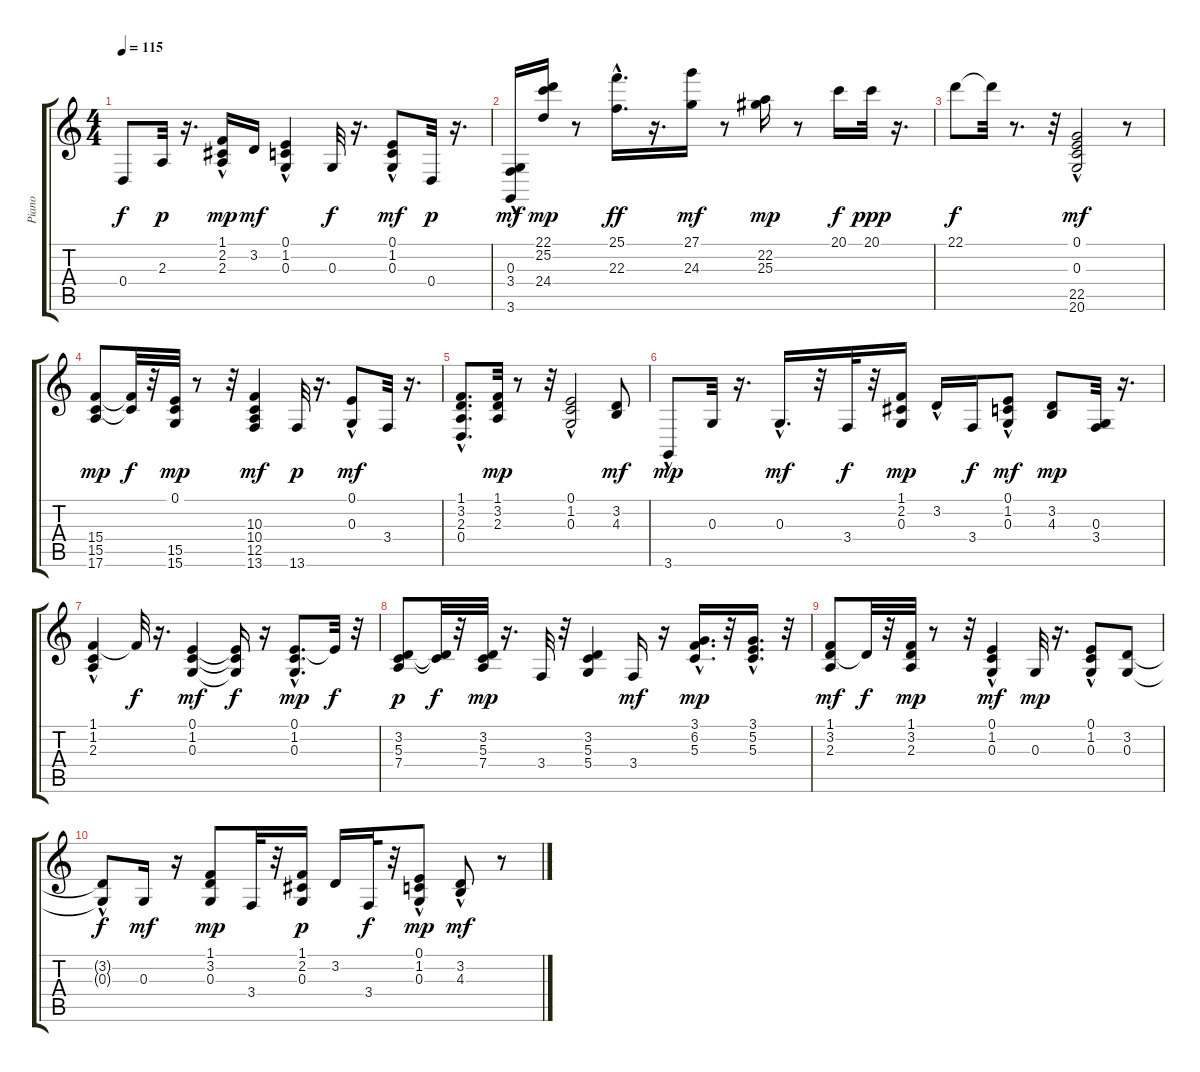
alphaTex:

\track ("Piano" "Piano") {instrument brightacousticpiano}
\staff {score tabs}
\tuning (E4 B3 G3 D3 A2 E2) {hide}
\ts (4 4)
\tempo 115
\clef g2
\ks c
0.4.8{dy f} 2.3.32{dy p} r.16{d} (1.1{hac} 2.2 2.3).16{dy mp} 3.2.16{dy mf} (0.1 1.2{hac} 0.3).4 0.3.32{dy f} r.16{d} (0.1 1.2 0.3{hac}).8{dy mf} 0.4.32{dy p} r.16{d} |
(0.3{hac} 3.4{hac} 3.6).16{dy mf} (22.1 25.2 24.4).16{dy mp} r.8 (25.1{hac} 22.3).16{d dy ff} r.16{d} (27.1 24.3).16{dy mf} r.8 (22.2 25.3).16{dy mp} r.8 20.1.16{dy f} 20.1.32{dy ppp} r.16{d} |
22.1.8{dy f} 22.1{t}.32 r.8{d} r.32 (0.1{hac} 0.3 22.5 20.6{hac}).2{dy mf} r.8 |
(15.4 15.5 17.6).8{dy mp} (15.4{t} 15.5{t}).32{dy f} r.32 (0.1 15.5 15.6).32{dy mp} r.8 r.32 (10.3 10.4 12.5 13.6).4{dy mf} 13.6.32{dy p} r.16{d} (0.1{hac} 0.3{hac}).8{dy mf} 3.4.32 r.16{d} |
(1.1 3.2 2.3 0.4{hac}).8{d} (1.1 3.2 2.3).32{dy mp} r.8 r.32 (0.1 1.2{hac} 0.3).2 (3.2 4.3).8{dy mf} |
3.6{hac}.8{dy mp} 0.3.32 r.16{d} 0.3{hac}.16{d dy mf} r.32 3.4.32{dy f} r.32 (1.1 2.2 0.3).16{dy mp} 3.2{hac}.16 3.4.16{dy f} (0.1 1.2 0.3{hac}).8{dy mf} (3.2 4.3).8{dy mp} (0.3 3.4).32 r.16{d} |
(1.1 1.2{hac} 2.3).4 1.1{t}.32{dy f} r.16{d} (0.1 1.2 0.3).4{dy mf} (0.1{t} 1.2{t} 0.3{t}).16{dy f} r.16 (0.1{hac} 1.2 0.3).8{d dy mp} 0.1{t}.32{dy f} r.32 |
(3.2 5.3 7.4).8{dy p} (3.2{t} 5.3{t}).32{dy f} r.32 (3.2 5.3 7.4).32{dy mp} r.16{d} 3.4.32 r.32 (3.2 5.3 5.4).4 3.4.16{dy mf} r.16 (3.1{hac} 6.2{hac} 5.3{hac}).16{d dy mp} r.32 (3.1 5.2 5.3{hac}).16{d} r.32 |
(1.1 3.2 2.3).8{dy mf} 3.2{t}.32{dy f} r.32 (1.1 3.2 2.3).32{dy mp} r.8 r.32 (0.1 1.2 0.3{hac}).4{dy mf} 0.3.32{dy mp} r.16{d} (0.1 1.2{hac} 0.3{hac}).8 (3.2 0.3).8 |
(3.2{hac t} 0.3{t}).8{dy f} 0.3.16{dy mf} r.16 (1.1 3.2 0.3).8{dy mp} 3.4.32 r.32 (1.1 2.2 0.3).16{dy p} 3.2.16 3.4.32{dy f} r.32 (0.1 1.2 0.3{hac}).8{dy mp} (3.2 4.3{hac}).8{dy mf} r.8
